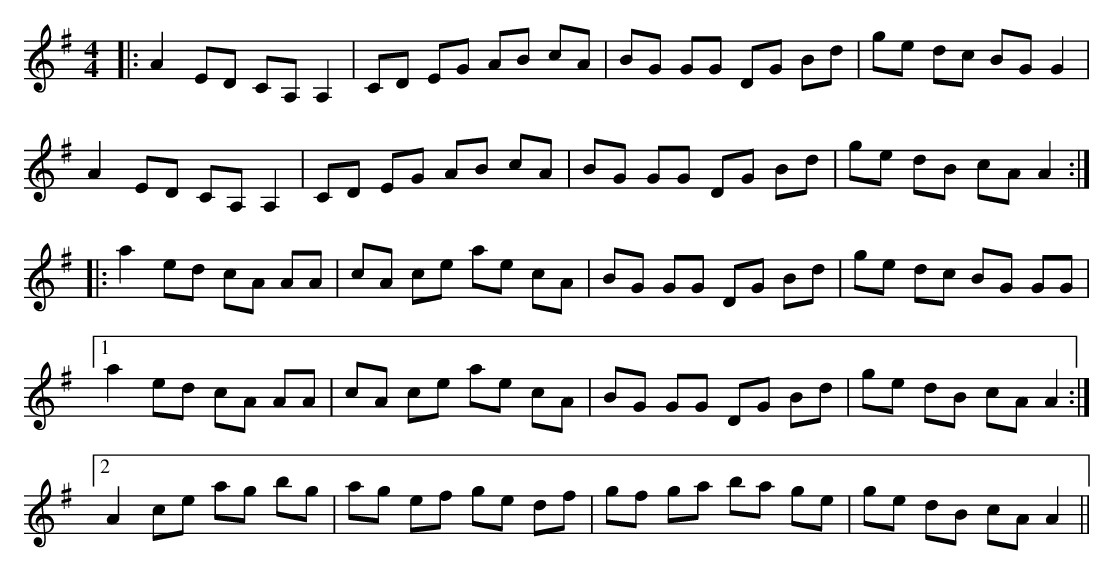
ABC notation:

X:1
M:4/4
K:Ador
|:A2 ED CA, A,2|CD EG AB cA|BG GG DG Bd|ge dc BG G2|
A2 ED CA, A,2|CD EG AB cA|BG GG DG Bd|ge dB cA A2:|
|:a2 ed cA AA|cA ce ae cA|BG GG DG Bd|ge dc BG GG|
[1 a2 ed cA AA|cA ce ae cA|BG GG DG Bd|ge dB cA A2:|
[2 A2 ce ag bg|ag ef ge df|gf ga ba ge|ge dB cA A2||
